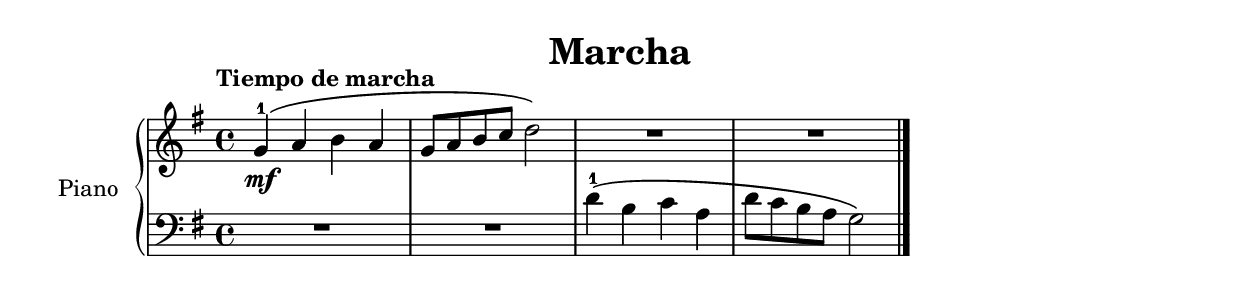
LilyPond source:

\version "2.24.3"

\header {
  title = "Marcha"
}

global = {
  \key g \major
  \time 4/4
  \tempo "Tiempo de marcha"
}

right = \relative c'' {
  \global

  g-1\mf \( a b a
  g8 a b c d2 \)
  R1
  R
  \fine
}

left = \relative c' {
  \global

  R1
  R
  d4-1 \( b c a
  d8 c b a g2 \)
  \fine
}

\score {
  \new PianoStaff \with {
    instrumentName = "Piano"
  } <<
    \new Staff = "right" \with {
      midiInstrument = "acoustic grand"
    } \right
    \new Staff = "left" \with {
      midiInstrument = "acoustic grand"
    } { \clef bass \left }
  >>
  \layout { }
  \midi {
    \tempo 4=150
  }
}
